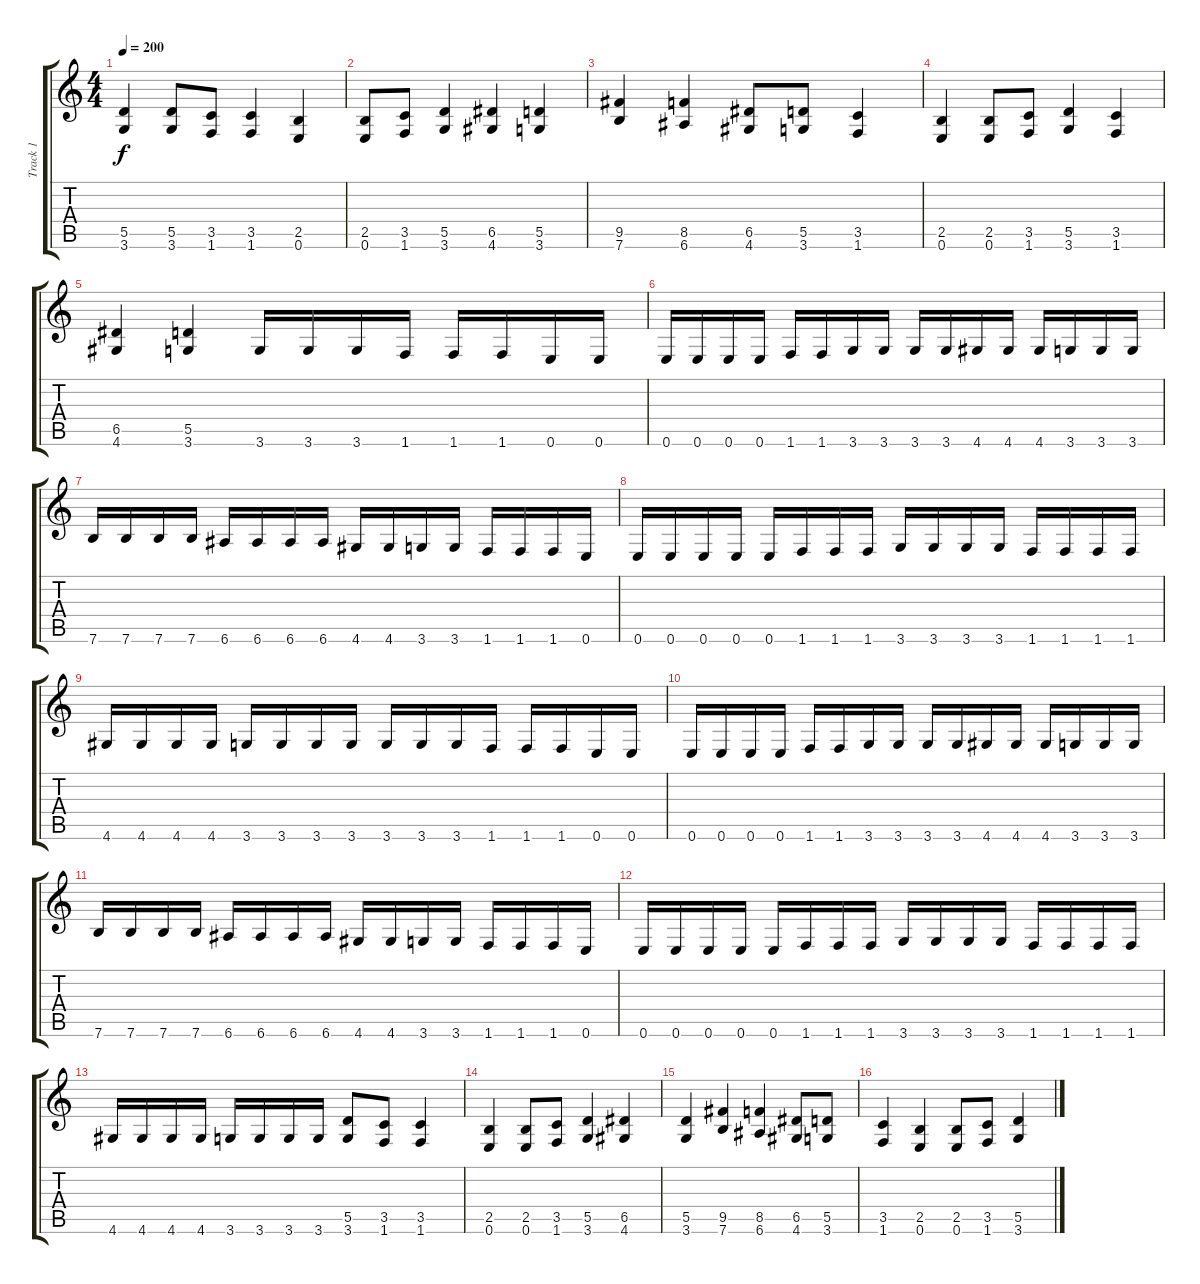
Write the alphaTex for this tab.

\track ("Track 1" "Track 1") {instrument distortionguitar}
\staff {score tabs}
\tuning (E4 B3 G3 D3 A2 E2) {hide}
\ts (4 4)
\tempo 200
\clef g2
\ks c
(5.5 3.6).4{dy f} (5.5 3.6).8 (3.5 1.6).8 (3.5 1.6).4 (2.5 0.6).4 |
(2.5 0.6).8 (3.5 1.6).8 (5.5 3.6).4 (6.5 4.6).4 (5.5 3.6).4 |
(9.5 7.6).4 (8.5 6.6).4 (6.5 4.6).8 (5.5 3.6).8 (3.5 1.6).4 |
(2.5 0.6).4 (2.5 0.6).8 (3.5 1.6).8 (5.5 3.6).4 (3.5 1.6).4 |
(6.5 4.6).4 (5.5 3.6).4 3.6.16 3.6.16 3.6.16 1.6.16 1.6.16 1.6.16 0.6.16 0.6.16 |
0.6.16 0.6.16 0.6.16 0.6.16 1.6.16 1.6.16 3.6.16 3.6.16 3.6.16 3.6.16 4.6.16 4.6.16 4.6.16 3.6.16 3.6.16 3.6.16 |
7.6.16 7.6.16 7.6.16 7.6.16 6.6.16 6.6.16 6.6.16 6.6.16 4.6.16 4.6.16 3.6.16 3.6.16 1.6.16 1.6.16 1.6.16 0.6.16 |
0.6.16 0.6.16 0.6.16 0.6.16 0.6.16 1.6.16 1.6.16 1.6.16 3.6.16 3.6.16 3.6.16 3.6.16 1.6.16 1.6.16 1.6.16 1.6.16 |
4.6.16 4.6.16 4.6.16 4.6.16 3.6.16 3.6.16 3.6.16 3.6.16 3.6.16 3.6.16 3.6.16 1.6.16 1.6.16 1.6.16 0.6.16 0.6.16 |
0.6.16 0.6.16 0.6.16 0.6.16 1.6.16 1.6.16 3.6.16 3.6.16 3.6.16 3.6.16 4.6.16 4.6.16 4.6.16 3.6.16 3.6.16 3.6.16 |
7.6.16 7.6.16 7.6.16 7.6.16 6.6.16 6.6.16 6.6.16 6.6.16 4.6.16 4.6.16 3.6.16 3.6.16 1.6.16 1.6.16 1.6.16 0.6.16 |
0.6.16 0.6.16 0.6.16 0.6.16 0.6.16 1.6.16 1.6.16 1.6.16 3.6.16 3.6.16 3.6.16 3.6.16 1.6.16 1.6.16 1.6.16 1.6.16 |
4.6.16 4.6.16 4.6.16 4.6.16 3.6.16 3.6.16 3.6.16 3.6.16 (5.5 3.6).8 (3.5 1.6).8 (3.5 1.6).4 |
(2.5 0.6).4 (2.5 0.6).8 (3.5 1.6).8 (5.5 3.6).4 (6.5 4.6).4 |
(5.5 3.6).4 (9.5 7.6).4 (8.5 6.6).4 (6.5 4.6).8 (5.5 3.6).8 |
(3.5 1.6).4 (2.5 0.6).4 (2.5 0.6).8 (3.5 1.6).8 (5.5 3.6).4
